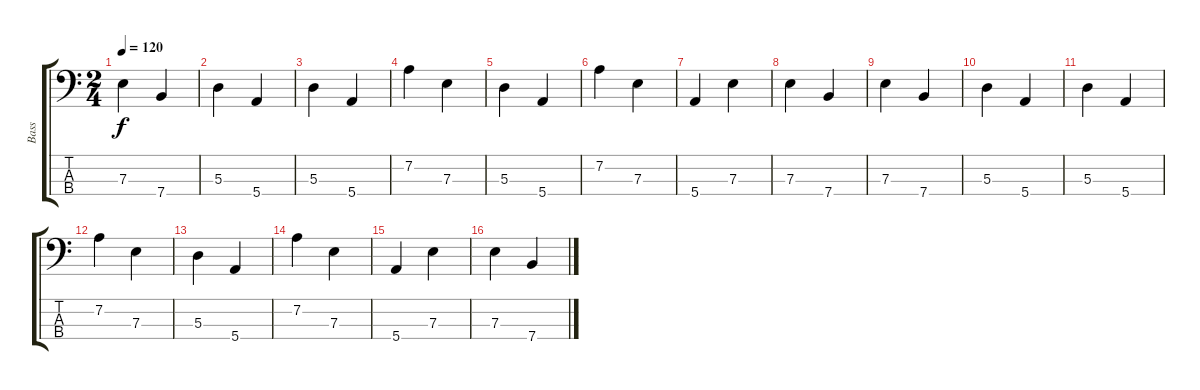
\track ("Bass" "Bass") {instrument electricbassfinger}
\staff {score tabs}
\tuning (G2 D2 A1 E1) {hide}
\ts (2 4)
\tempo 120
\clef f4
\ks c
7.3.4{dy f} 7.4.4 |
5.3.4 5.4.4 |
5.3.4 5.4.4 |
7.2.4 7.3.4 |
5.3.4 5.4.4 |
7.2.4 7.3.4 |
5.4.4 7.3.4 |
7.3.4 7.4.4 |
7.3.4 7.4.4 |
5.3.4 5.4.4 |
5.3.4 5.4.4 |
7.2.4 7.3.4 |
5.3.4 5.4.4 |
7.2.4 7.3.4 |
5.4.4 7.3.4 |
7.3.4 7.4.4
